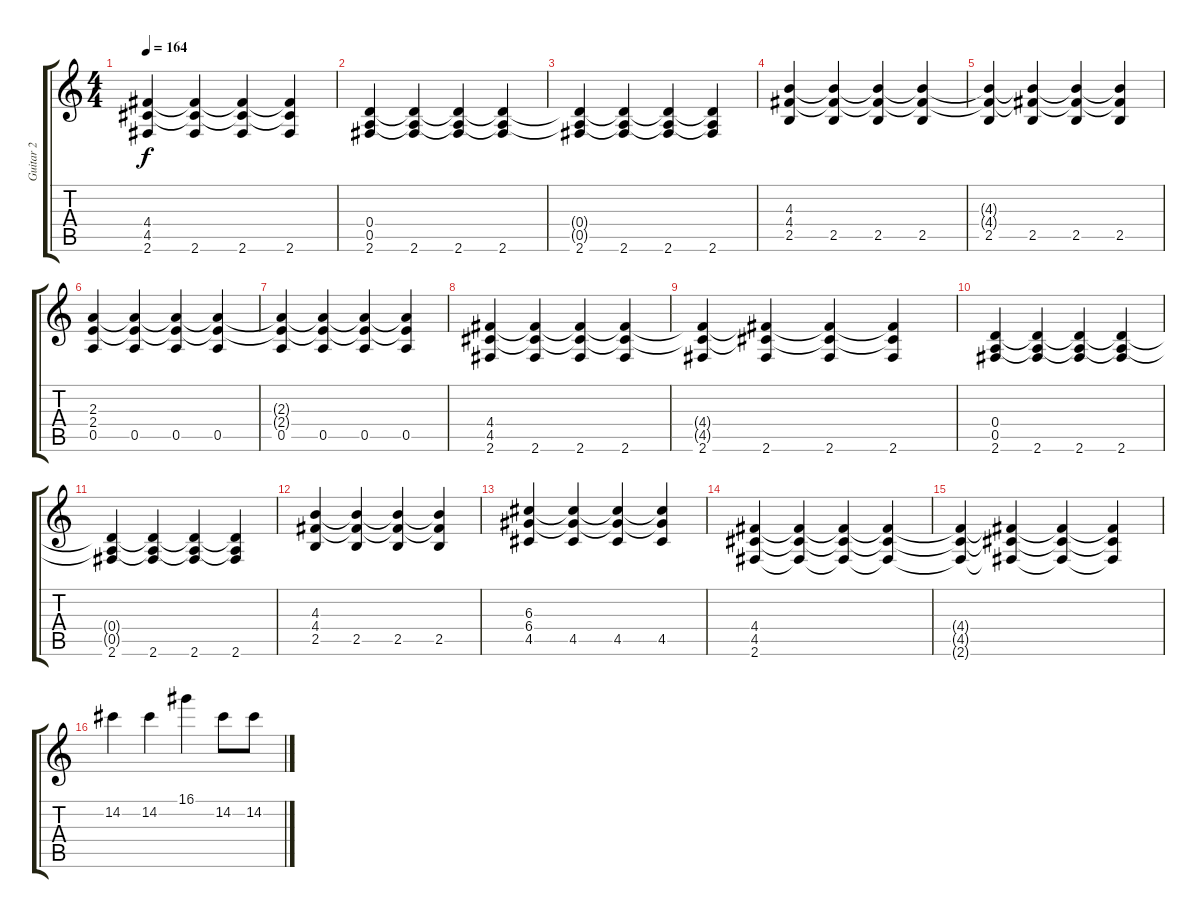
\track ("Guitar 2" "Guitar 2") {instrument distortionguitar}
\staff {score tabs}
\tuning (E4 B3 G3 D3 A2 E2) {hide}
\ts (4 4)
\tempo 164
\clef g2
\ks c
(4.4{t} 4.5{t} 2.6).4{dy f} (4.4{t} 4.5{t} 2.6).4 (4.4{t} 4.5{t} 2.6).4 (4.4{t} 4.5{t} 2.6).4 |
(0.4 0.5 2.6).4 (0.4{t} 0.5{t} 2.6).4 (0.4{t} 0.5{t} 2.6).4 (0.4{t} 0.5{t} 2.6).4 |
(0.4{t} 0.5{t} 2.6).4 (0.4{t} 0.5{t} 2.6).4 (0.4{t} 0.5{t} 2.6).4 (0.4{t} 0.5{t} 2.6).4 |
(4.3 4.4 2.5).4 (4.3{t} 4.4{t} 2.5).4 (4.3{t} 4.4{t} 2.5).4 (4.3{t} 4.4{t} 2.5).4 |
(4.3{t} 4.4{t} 2.5).4 (4.3{t} 4.4{t} 2.5).4 (4.3{t} 4.4{t} 2.5).4 (4.3{t} 4.4{t} 2.5).4 |
(2.3 2.4 0.5).4 (2.3{t} 2.4{t} 0.5).4 (2.3{t} 2.4{t} 0.5).4 (2.3{t} 2.4{t} 0.5).4 |
(2.3{t} 2.4{t} 0.5).4 (2.3{t} 2.4{t} 0.5).4 (2.3{t} 2.4{t} 0.5).4 (2.3{t} 2.4{t} 0.5).4 |
(4.4 4.5 2.6).4 (4.4{t} 4.5{t} 2.6).4 (4.4{t} 4.5{t} 2.6).4 (4.4{t} 4.5{t} 2.6).4 |
(4.4{t} 4.5{t} 2.6).4 (4.4{t} 4.5{t} 2.6).4 (4.4{t} 4.5{t} 2.6).4 (4.4{t} 4.5{t} 2.6).4 |
(0.4 0.5 2.6).4 (0.4{t} 0.5{t} 2.6).4 (0.4{t} 0.5{t} 2.6).4 (0.4{t} 0.5{t} 2.6).4 |
(0.4{t} 0.5{t} 2.6).4 (0.4{t} 0.5{t} 2.6).4 (0.4{t} 0.5{t} 2.6).4 (0.4{t} 0.5{t} 2.6).4 |
(4.3 4.4 2.5).4 (4.3{t} 4.4{t} 2.5).4 (4.3{t} 4.4{t} 2.5).4 (4.3{t} 4.4{t} 2.5).4 |
(6.3 6.4 4.5).4 (6.3{t} 6.4{t} 4.5).4 (6.3{t} 6.4{t} 4.5).4 (6.3{t} 6.4{t} 4.5).4 |
(4.4 4.5 2.6).4 (4.4{t} 4.5{t} 2.6{t}).4 (4.4{t} 4.5{t} 2.6{t}).4 (4.4{t} 4.5{t} 2.6{t}).4 |
(4.4{t} 4.5{t} 2.6{t}).4 (4.4{t} 4.5{t} 2.6{t}).4 (4.4{t} 4.5{t} 2.6{t}).4 (4.4{t} 4.5{t} 2.6{t}).4 |
14.2.4 14.2.4 16.1.4 14.2.8 14.2.8
